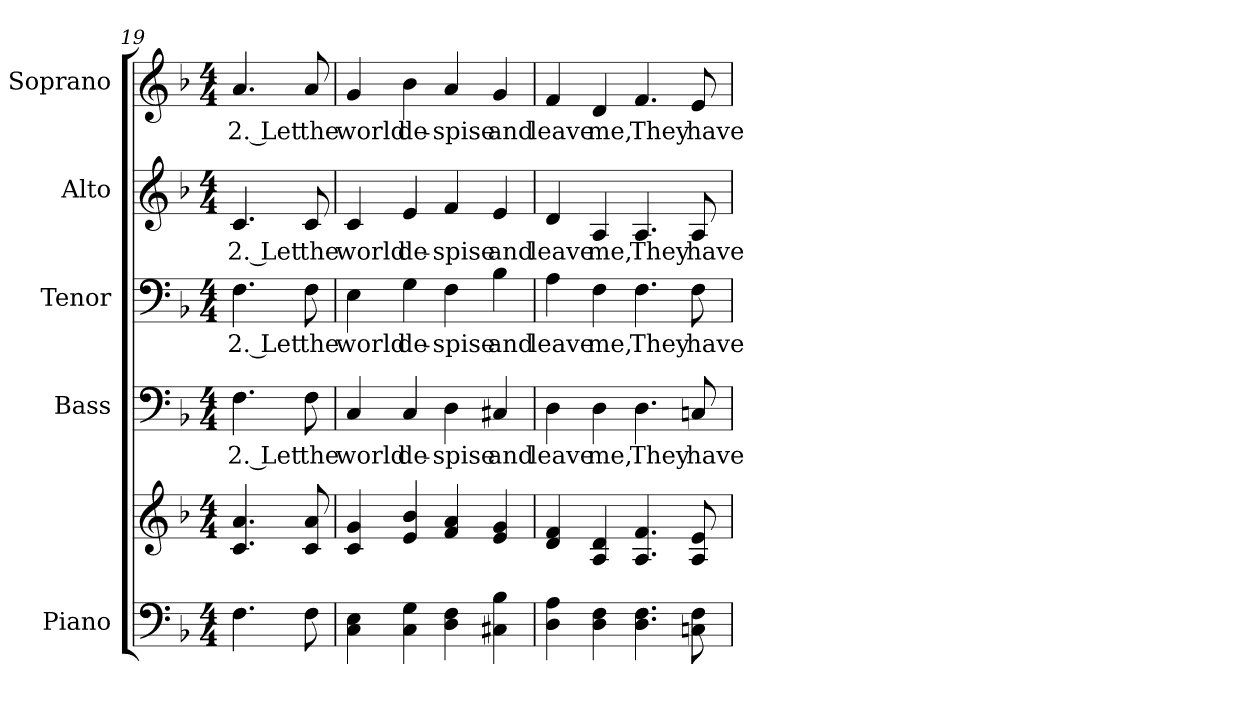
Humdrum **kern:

**kern	**kern	**kern	**text	**kern	**text	**kern	**text	**kern	**text
*part5	*part5	*part4	*part4	*part3	*part3	*part2	*part2	*part1	*part1
*staff6	*staff5	*staff4	*staff4	*staff3	*staff3	*staff2	*staff2	*staff1	*staff1
*I"Piano	*	*I"Bass	*	*I"Tenor	*	*I"Alto	*	*I"Soprano	*
*I'Pno.	*	*I'B.	*	*I'T.	*	*I'A.	*	*I'S.	*
!!LO:PB:g=z
*clefF4	*clefG2	*clefF4	*	*clefF4	*	*clefG2	*	*clefG2	*
*k[b-]	*k[b-]	*k[b-]	*	*k[b-]	*	*k[b-]	*	*k[b-]	*
*F:	*F:	*F:	*	*F:	*	*F:	*	*F:	*
*M4/4	*M4/4	*M4/4	*	*M4/4	*	*M4/4	*	*M4/4	*
=19	=19	=19	=19	=19	=19	=19	=19	=19	=19
!	!	!	!LO:LY:b:color=#000000	!	!	!	!	!	!
!	!	!	!	!	!LO:LY:b:color=#000000	!	!	!	!
!	!	!	!	!	!	!	!LO:LY:b:color=#000000	!	!
!	!	!	!	!	!	!	!	!	!LO:LY:b:color=#000000
4.Fi\	4.ci/ 4.ai	4.Fi\	2. Let	4.Fi\	2. Let	4.ci/	2. Let	4.ai/	2. Let
!	!	!	!LO:LY:b:color=#000000	!	!	!	!	!	!
!	!	!	!	!	!LO:LY:b:color=#000000	!	!	!	!
!	!	!	!	!	!	!	!LO:LY:b:color=#000000	!	!
!	!	!	!	!	!	!	!	!	!LO:LY:b:color=#000000
8Fi\	8ci/ 8ai	8Fi\	the	8Fi\	the	8ci/	the	8ai/	the
=20	=20	=20	=20	=20	=20	=20	=20	=20	=20
!	!	!	!LO:LY:b:color=#000000	!	!	!	!	!	!
!	!	!	!	!	!LO:LY:b:color=#000000	!	!	!	!
!	!	!	!	!	!	!	!LO:LY:b:color=#000000	!	!
!	!	!	!	!	!	!	!	!	!LO:LY:b:color=#000000
4Ci\ 4Ei	4ci/ 4gi	4Ci/	world	4Ei\	world	4ci/	world	4gi/	world
!	!	!	!LO:LY:b:color=#000000	!	!	!	!	!	!
!	!	!	!	!	!LO:LY:b:color=#000000	!	!	!	!
!	!	!	!	!	!	!	!LO:LY:b:color=#000000	!	!
!	!	!	!	!	!	!	!	!	!LO:LY:b:color=#000000
4Ci\ 4Gi	4ei/ 4b-i	4Ci/	de-	4Gi\	de-	4ei/	de-	4b-i\	de-
!	!	!	!LO:LY:b:color=#000000	!	!	!	!	!	!
!	!	!	!	!	!LO:LY:b:color=#000000	!	!	!	!
!	!	!	!	!	!	!	!LO:LY:b:color=#000000	!	!
!	!	!	!	!	!	!	!	!	!LO:LY:b:color=#000000
4Di\ 4Fi	4fi/ 4ai	4Di\	-spise	4Fi\	-spise	4fi/	-spise	4ai/	-spise
!	!	!	!LO:LY:b:color=#000000	!	!	!	!	!	!
!	!	!	!	!	!LO:LY:b:color=#000000	!	!	!	!
!	!	!	!	!	!	!	!LO:LY:b:color=#000000	!	!
!	!	!	!	!	!	!	!	!	!LO:LY:b:color=#000000
4C#Xi\ 4B-i	4ei/ 4gi	4C#Xi/	and	4B-i\	and	4ei/	and	4gi/	and
!!LO:PB:g=z
=21	=21	=21	=21	=21	=21	=21	=21	=21	=21
!	!	!	!LO:LY:b:color=#000000	!	!	!	!	!	!
!	!	!	!	!	!LO:LY:b:color=#000000	!	!	!	!
!	!	!	!	!	!	!	!LO:LY:b:color=#000000	!	!
!	!	!	!	!	!	!	!	!	!LO:LY:b:color=#000000
4Di\ 4Ai	4di/ 4fi	4Di\	leave	4Ai\	leave	4di/	leave	4fi/	leave
!	!	!	!LO:LY:b:color=#000000	!	!	!	!	!	!
!	!	!	!	!	!LO:LY:b:color=#000000	!	!	!	!
!	!	!	!	!	!	!	!LO:LY:b:color=#000000	!	!
!	!	!	!	!	!	!	!	!	!LO:LY:b:color=#000000
4Di\ 4Fi	4Ai/ 4di	4Di\	me,	4Fi\	me,	4Ai/	me,	4di/	me,
!	!	!	!LO:LY:b:color=#000000	!	!	!	!	!	!
!	!	!	!	!	!LO:LY:b:color=#000000	!	!	!	!
!	!	!	!	!	!	!	!LO:LY:b:color=#000000	!	!
!	!	!	!	!	!	!	!	!	!LO:LY:b:color=#000000
4.Di\ 4.Fi	4.Ai/ 4.fi	4.Di\	They	4.Fi\	They	4.Ai/	They	4.fi/	They
!	!	!	!LO:LY:b:color=#000000	!	!	!	!	!	!
!	!	!	!	!	!LO:LY:b:color=#000000	!	!	!	!
!	!	!	!	!	!	!	!LO:LY:b:color=#000000	!	!
!	!	!	!	!	!	!	!	!	!LO:LY:b:color=#000000
8Cni\ 8Fi	8Ai/ 8ei	8Cni/	have	8Fi\	have	8Ai/	have	8ei/	have
=	=	=	=	=	=	=	=	=	=
*-	*-	*-	*-	*-	*-	*-	*-	*-	*-
